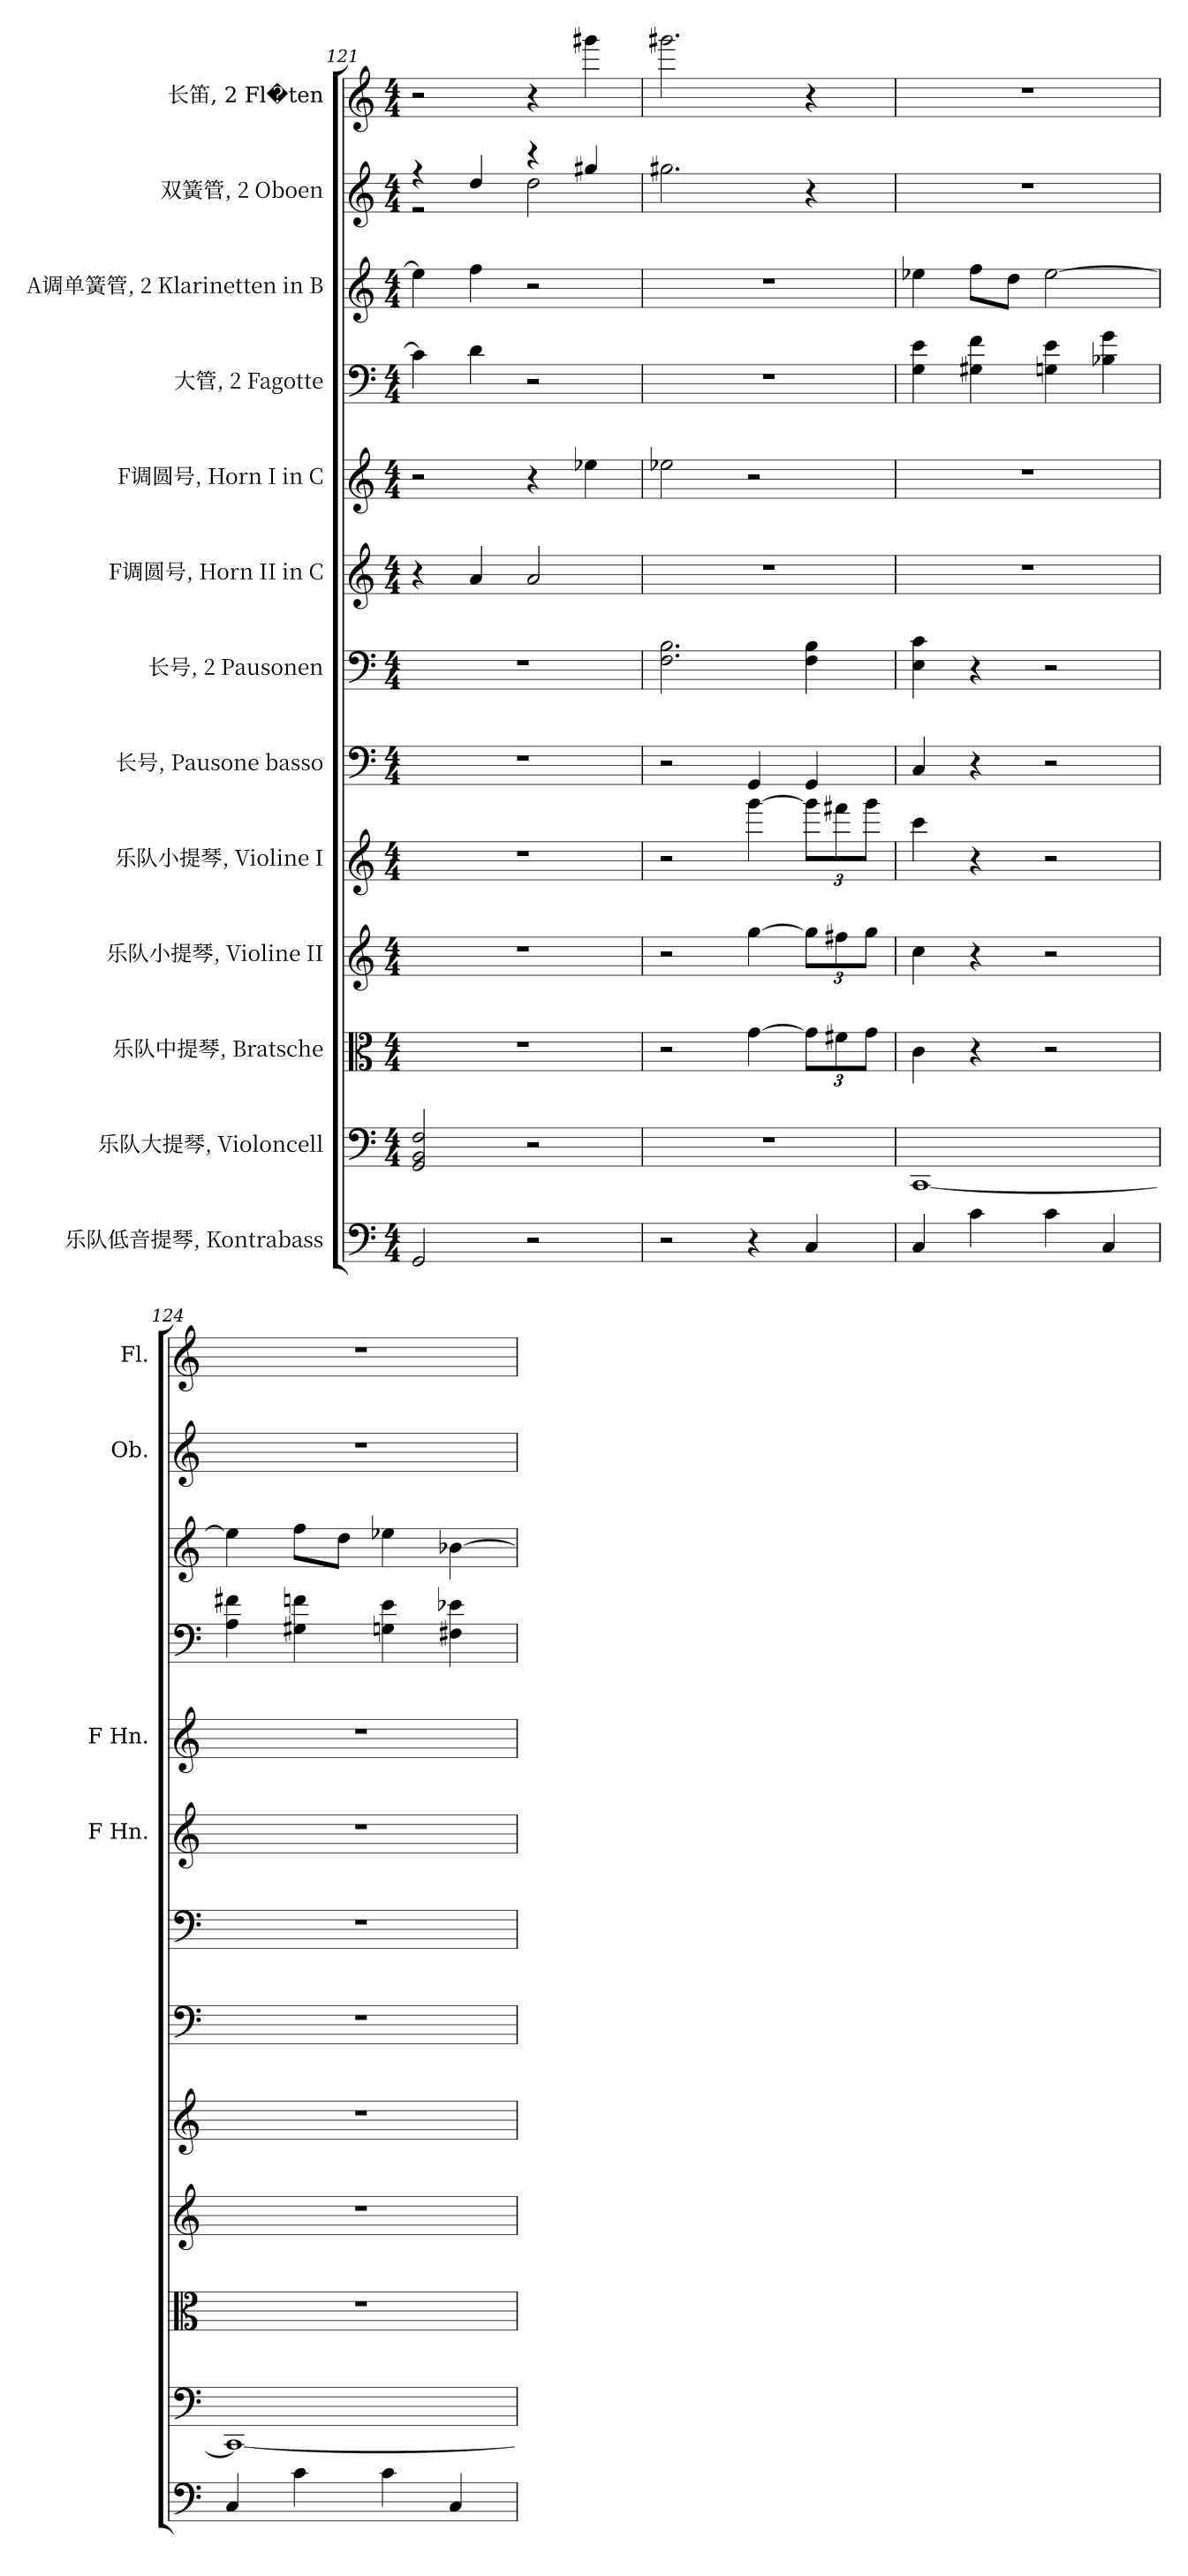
**kern	**kern	**kern	**kern	**kern	**kern	**kern	**kern	**kern	**kern	**kern	**kern	**kern
*part13	*part12	*part11	*part10	*part9	*part8	*part7	*part6	*part5	*part4	*part3	*part2	*part1
*staff13	*staff12	*staff11	*staff10	*staff9	*staff8	*staff7	*staff6	*staff5	*staff4	*staff3	*staff2	*staff1
*I"乐队低音提琴, Kontrabass	*I"乐队大提琴, Violoncell	*I"乐队中提琴, Bratsche	*I"乐队小提琴, Violine II	*I"乐队小提琴, Violine I	*I"长号, Pausone basso	*I"长号, 2 Pausonen	*I"F调圆号, Horn II in C	*I"F调圆号, Horn I in C	*I"大管, 2 Fagotte	*I"A调单簧管, 2 Klarinetten in B	*I"双簧管, 2 Oboen	*I"长笛, 2 Fl�ten
*	*	*	*	*	*	*	*I'F Hn.	*I'F Hn.	*	*	*I'Ob.	*I'Fl.
*clefF4	*clefF4	*clefC3	*clefG2	*clefG2	*clefF4	*clefF4	*clefG2	*clefG2	*clefF4	*clefG2	*clefG2	*clefG2
*ITrd7c12	*	*	*	*	*	*	*ITrd4c7	*ITrd4c7	*	*ITrd2c3	*	*
*k[]	*k[]	*k[]	*k[]	*k[]	*k[]	*k[]	*k[b-]	*k[b-]	*k[]	*k[f#c#g#]	*k[]	*k[]
*M4/4	*M4/4	*M4/4	*M4/4	*M4/4	*M4/4	*M4/4	*M4/4	*M4/4	*M4/4	*M4/4	*M4/4	*M4/4
=121	=121	=121	=121	=121	=121	=121	=121	=121	=121	=121	=121	=121
*	*	*	*	*	*	*	*	*	*	*	*^	*
2GGG/	2GG/ 2BB/ 2F/	1r	1r	1r	1r	1r	4r	2r	4c#\]	4cc#\]	4r	2r	2r
.	.	.	.	.	.	.	4d/	.	4d\	4dd\	4dd/	.	.
2r	2r	.	.	.	.	.	2d/	4r	2r	2r	4r	2dd\	4r
.	.	.	.	.	.	.	.	4a-X\	.	.	4gg#X/	.	4ggg#X\
*	*	*	*	*	*	*	*	*	*	*	*v	*v	*
=122	=122	=122	=122	=122	=122	=122	=122	=122	=122	=122	=122	=122
2r	1r	2r	2r	2r	2r	2.F\ 2.B\	1r	2a-X\	1r	1r	2.gg#X\	2.ggg#X\
4r	.	[4g\	[4gg\	[4ggg\	4GG/	.	.	2r	.	.	.	.
*	*	*Xbrackettup	*Xbrackettup	*Xbrackettup	*	*	*	*	*	*	*	*
4CC/	.	12g\L]	12gg\L]	12ggg\L]	4GG/	4F\ 4B\	.	.	.	.	4r	4r
.	.	12f#X\	12ff#X\	12fff#X\	.	.	.	.	.	.	.	.
.	.	12g\J	12gg\J	12ggg\J	.	.	.	.	.	.	.	.
=123	=123	=123	=123	=123	=123	=123	=123	=123	=123	=123	=123	=123
4CC/	[1CC	4c\	4cc\	4ccc\	4C/	4E\ 4c\	1r	1r	4G\ 4e\	4ccn\	1r	1r
4C\	.	4r	4r	4r	4r	4r	.	.	4G#X\ 4f\	8dd\L	.	.
.	.	.	.	.	.	.	.	.	.	8b\J	.	.
4C\	.	2r	2r	2r	2r	2r	.	.	4Gn\ 4e\	[2cc\	.	.
4CC/	.	.	.	.	.	.	.	.	4B-X\ 4g\	.	.	.
!!LO:PB:g=z
=124	=124	=124	=124	=124	=124	=124	=124	=124	=124	=124	=124	=124
4CC/	1CC_	1r	1r	1r	1r	1r	1r	1r	4A\ 4f#X\	4cc\]	1r	1r
4C\	.	.	.	.	.	.	.	.	4G#X\ 4fn\	8dd\L	.	.
.	.	.	.	.	.	.	.	.	.	8b\J	.	.
4C\	.	.	.	.	.	.	.	.	4Gn\ 4e\	4ccn\	.	.
4CC/	.	.	.	.	.	.	.	.	4F#X\ 4e-X\	[4gn\	.	.
=	=	=	=	=	=	=	=	=	=	=	=	=
*-	*-	*-	*-	*-	*-	*-	*-	*-	*-	*-	*-	*-
